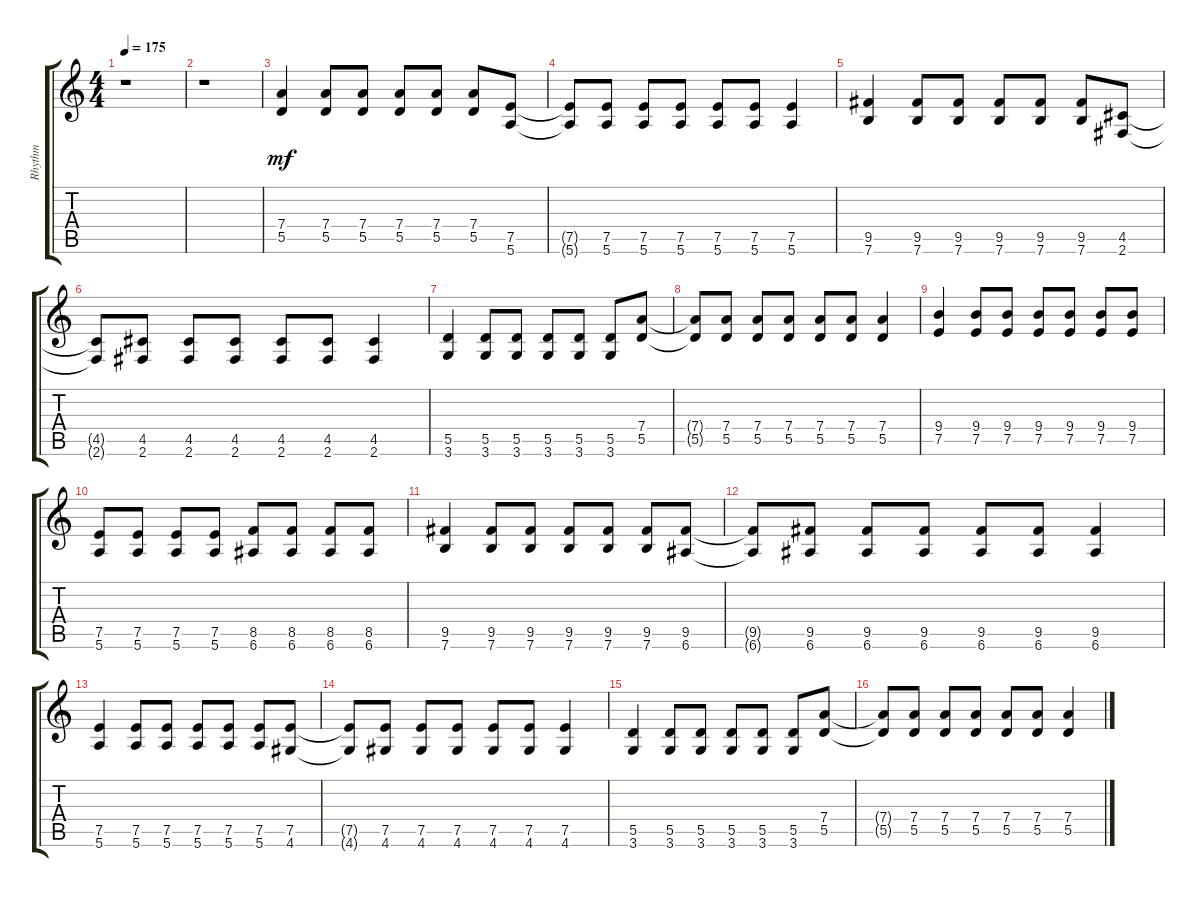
\track ("Rhythm" "Rhythm") {instrument overdrivenguitar}
\staff {score tabs}
\tuning (E4 B3 G3 D3 A2 E2) {hide}
\ts (4 4)
\tempo 175
\clef g2
\ks c
r.1{dy mf} |
r.1 |
(7.4 5.5).4 (7.4 5.5).8 (7.4 5.5).8 (7.4 5.5).8 (7.4 5.5).8 (7.4 5.5).8 (7.5 5.6).8 |
(7.5{t} 5.6{t}).8 (7.5 5.6).8 (7.5 5.6).8 (7.5 5.6).8 (7.5 5.6).8 (7.5 5.6).8 (7.5 5.6).4 |
(9.5 7.6).4 (9.5 7.6).8 (9.5 7.6).8 (9.5 7.6).8 (9.5 7.6).8 (9.5 7.6).8 (4.5 2.6).8 |
(4.5{t} 2.6{t}).8 (4.5 2.6).8 (4.5 2.6).8 (4.5 2.6).8 (4.5 2.6).8 (4.5 2.6).8 (4.5 2.6).4 |
(5.5 3.6).4 (5.5 3.6).8 (5.5 3.6).8 (5.5 3.6).8 (5.5 3.6).8 (5.5 3.6).8 (7.4 5.5).8 |
(7.4{t} 5.5{t}).8 (7.4 5.5).8 (7.4 5.5).8 (7.4 5.5).8 (7.4 5.5).8 (7.4 5.5).8 (7.4 5.5).4 |
(9.4 7.5).4 (9.4 7.5).8 (9.4 7.5).8 (9.4 7.5).8 (9.4 7.5).8 (9.4 7.5).8 (9.4 7.5).8 |
(7.5 5.6).8 (7.5 5.6).8 (7.5 5.6).8 (7.5 5.6).8 (8.5 6.6).8 (8.5 6.6).8 (8.5 6.6).8 (8.5 6.6).8 |
(9.5 7.6).4 (9.5 7.6).8 (9.5 7.6).8 (9.5 7.6).8 (9.5 7.6).8 (9.5 7.6).8 (9.5 6.6).8 |
(9.5{t} 6.6{t}).8 (9.5 6.6).8 (9.5 6.6).8 (9.5 6.6).8 (9.5 6.6).8 (9.5 6.6).8 (9.5 6.6).4 |
(7.5 5.6).4 (7.5 5.6).8 (7.5 5.6).8 (7.5 5.6).8 (7.5 5.6).8 (7.5 5.6).8 (7.5 4.6).8 |
(7.5{t} 4.6{t}).8 (7.5 4.6).8 (7.5 4.6).8 (7.5 4.6).8 (7.5 4.6).8 (7.5 4.6).8 (7.5 4.6).4 |
(5.5 3.6).4 (5.5 3.6).8 (5.5 3.6).8 (5.5 3.6).8 (5.5 3.6).8 (5.5 3.6).8 (7.4 5.5).8 |
(7.4{t} 5.5{t}).8 (7.4 5.5).8 (7.4 5.5).8 (7.4 5.5).8 (7.4 5.5).8 (7.4 5.5).8 (7.4 5.5).4
